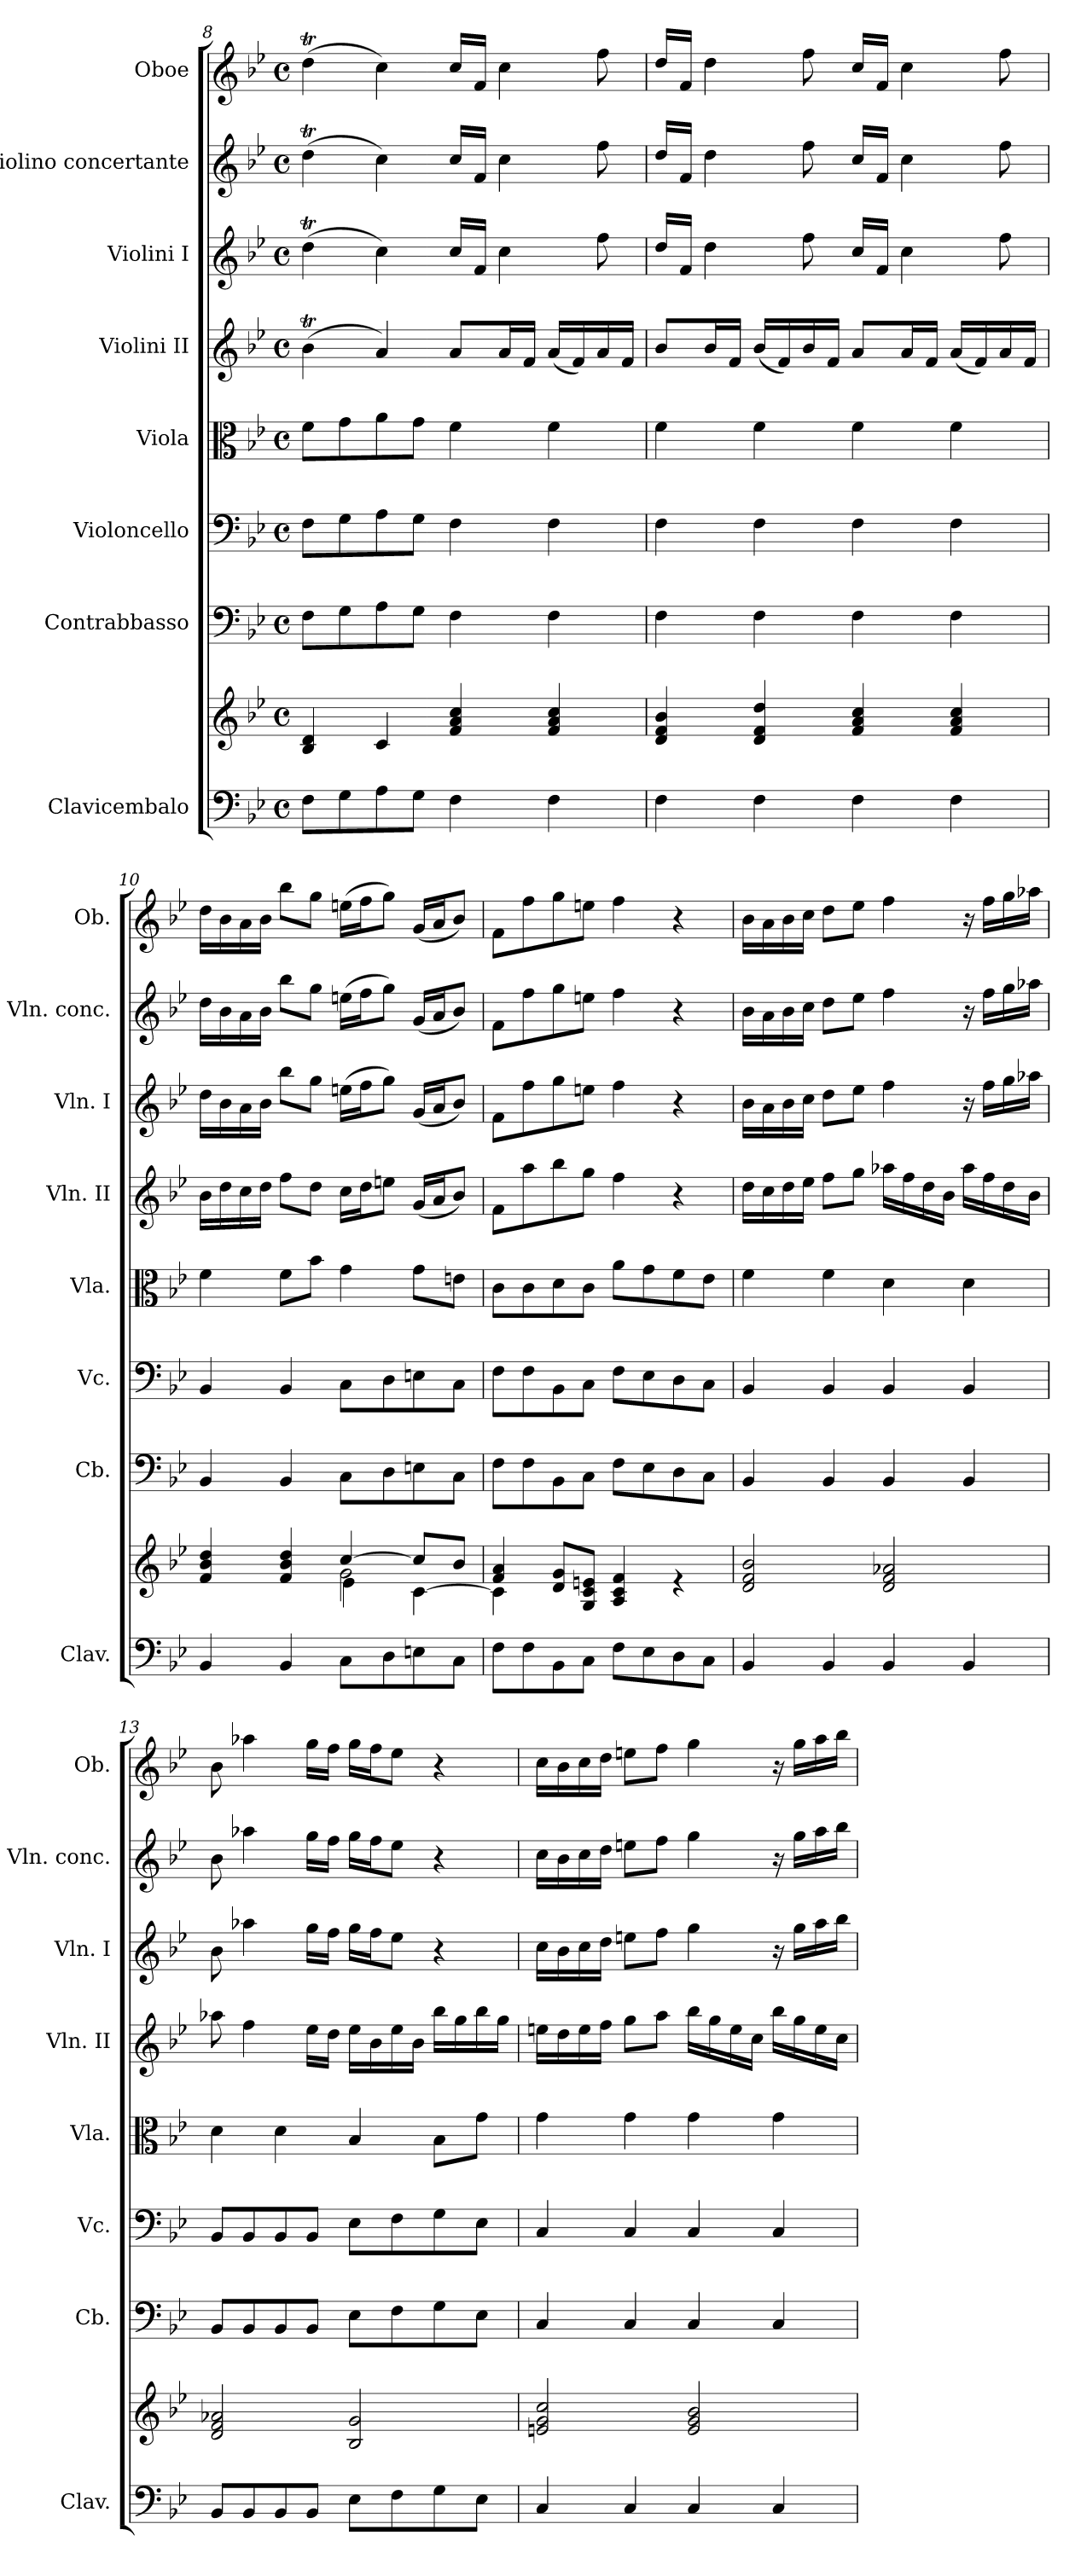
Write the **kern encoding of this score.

**kern	**kern	**kern	**kern	**kern	**kern	**kern	**kern	**kern
*part8	*part8	*part7	*part6	*part5	*part4	*part3	*part2	*part1
*staff9	*staff8	*staff7	*staff6	*staff5	*staff4	*staff3	*staff2	*staff1
*I"Clavicembalo	*	*I"Contrabbasso	*I"Violoncello	*I"Viola	*I"Violini II	*I"Violini I	*I"Violino concertante	*I"Oboe
*I'Clav.	*	*I'Cb.	*I'Vc.	*I'Vla.	*I'Vln. II	*I'Vln. I	*I'Vln. conc.	*I'Ob.
!!LO:PB:g=z
*clefF4	*clefG2	*clefF4	*clefF4	*clefC3	*clefG2	*clefG2	*clefG2	*clefG2
*	*	*ITrd7c12	*	*	*	*	*	*
*k[b-e-]	*k[b-e-]	*k[b-e-]	*k[b-e-]	*k[b-e-]	*k[b-e-]	*k[b-e-]	*k[b-e-]	*k[b-e-]
*M4/4	*M4/4	*M4/4	*M4/4	*M4/4	*M4/4	*M4/4	*M4/4	*M4/4
*met(c)	*met(c)	*met(c)	*met(c)	*met(c)	*met(c)	*met(c)	*met(c)	*met(c)
=8	=8	=8	=8	=8	=8	=8	=8	=8
8F\L	4B-/ 4d/	8FF\L	8F\L	8f\L	(>4b-T\	(>4ddt\	(>4ddt\	(>4ddt\
8G\	.	8GG\	8G\	8g\	.	.	.	.
8A\	4c/	8AA\	8A\	8a\	4a/)	4cc\)	4cc\)	4cc\)
8G\J	.	8GG\J	8G\J	8g\J	.	.	.	.
4F\	4f/ 4a/ 4cc/	4FF\	4F\	4f\	8a/L	16cc/LL	16cc/LL	16cc/LL
.	.	.	.	.	.	16f/JJ	16f/JJ	16f/JJ
.	.	.	.	.	16a/L	4cc\	4cc\	4cc\
.	.	.	.	.	16f/JJ	.	.	.
4F\	4f/ 4a/ 4cc/	4FF\	4F\	4f\	(<16a/LL	.	.	.
.	.	.	.	.	16f/)	.	.	.
.	.	.	.	.	16a/	8ff\	8ff\	8ff\
.	.	.	.	.	16f/JJ	.	.	.
=9	=9	=9	=9	=9	=9	=9	=9	=9
4F\	4d/ 4f/ 4b-/	4FF\	4F\	4f\	8b-/L	16dd/LL	16dd/LL	16dd/LL
.	.	.	.	.	.	16f/JJ	16f/JJ	16f/JJ
.	.	.	.	.	16b-/L	4dd\	4dd\	4dd\
.	.	.	.	.	16f/JJ	.	.	.
4F\	4d/ 4f/ 4dd/	4FF\	4F\	4f\	(<16b-/LL	.	.	.
.	.	.	.	.	16f/)	.	.	.
.	.	.	.	.	16b-/	8ff\	8ff\	8ff\
.	.	.	.	.	16f/JJ	.	.	.
4F\	4f/ 4a/ 4cc/	4FF\	4F\	4f\	8a/L	16cc/LL	16cc/LL	16cc/LL
.	.	.	.	.	.	16f/JJ	16f/JJ	16f/JJ
.	.	.	.	.	16a/L	4cc\	4cc\	4cc\
.	.	.	.	.	16f/JJ	.	.	.
4F\	4f/ 4a/ 4cc/	4FF\	4F\	4f\	(<16a/LL	.	.	.
.	.	.	.	.	16f/)	.	.	.
.	.	.	.	.	16a/	8ff\	8ff\	8ff\
.	.	.	.	.	16f/JJ	.	.	.
=10	=10	=10	=10	=10	=10	=10	=10	=10
*	*^	*	*	*	*	*	*	*
*	*	*^	*	*	*	*	*	*	*
4BB-/	4f/ 4b-/ 4dd/	2ryy	2ryy	4BBB-/	4BB-/	4f\	16b-\LL	16dd\LL	16dd\LL	16dd\LL
.	.	.	.	.	.	.	16dd\	16b-\	16b-\	16b-\
.	.	.	.	.	.	.	16cc\	16a\	16a\	16a\
.	.	.	.	.	.	.	16dd\JJ	16b-\JJ	16b-\JJ	16b-\JJ
4BB-/	4f/ 4b-/ 4dd/	.	.	4BBB-/	4BB-/	8f\L	8ff\L	8bb-\L	8bb-\L	8bb-\L
.	.	.	.	.	.	8b-\J	8dd\J	8gg\J	8gg\J	8gg\J
8C\L	[4cc/	2g\	4e-\	8CC\L	8C\L	4g\	16cc\LL	(>16een\LL	(>16een\LL	(>16een\LL
.	.	.	.	.	.	.	16dd\J	16ff\J	16ff\J	16ff\J
8D\	.	.	.	8DD\	8D\	.	8een\J	8gg\J)	8gg\J)	8gg\J)
8En\	8cc/L]	.	[4c\	8EEn\	8En\	8g\L	(<16g/LL	(<16g/LL	(<16g/LL	(<16g/LL
.	.	.	.	.	.	.	16a/J	16a/J	16a/J	16a/J
8C\J	8b-/J	.	.	8CC\J	8C\J	8en\J	8b-/J)	8b-/J)	8b-/J)	8b-/J)
*	*	*v	*v	*	*	*	*	*	*	*
!!LO:PB:g=z
=11	=11	=11	=11	=11	=11	=11	=11	=11	=11
8F\L	4f/ 4a/	4c\]	8FF\L	8F\L	8c\L	8f\L	8f\L	8f\L	8f\L
8F\	.	.	8FF\	8F\	8c\	8aa\	8ff\	8ff\	8ff\
8BB-\	8d/ 8g/L	2.ryy	8BBB-\	8BB-\	8d\	8bb-\	8gg\	8gg\	8gg\
8C\J	8G/ 8c/ 8en/J	.	8CC\J	8C\J	8c\J	8gg\J	8een\J	8een\J	8een\J
8F\L	4A/ 4c/ 4f/	.	8FF\L	8F\L	8a\L	4ff\	4ff\	4ff\	4ff\
8E-\	.	.	8EE-\	8E-\	8g\	.	.	.	.
8D\	4re	.	8DD\	8D\	8f\	4r	4r	4r	4r
8C\J	.	.	8CC\J	8C\J	8e-\J	.	.	.	.
*	*v	*v	*	*	*	*	*	*	*
=12	=12	=12	=12	=12	=12	=12	=12	=12
4BB-/	2d/ 2f/ 2b-/	4BBB-/	4BB-/	4f\	16dd\LL	16b-\LL	16b-\LL	16b-\LL
.	.	.	.	.	16cc\	16a\	16a\	16a\
.	.	.	.	.	16dd\	16b-\	16b-\	16b-\
.	.	.	.	.	16ee-\JJ	16cc\JJ	16cc\JJ	16cc\JJ
4BB-/	.	4BBB-/	4BB-/	4f\	8ff\L	8dd\L	8dd\L	8dd\L
.	.	.	.	.	8gg\J	8ee-\J	8ee-\J	8ee-\J
4BB-/	2d/ 2f/ 2a-X/	4BBB-/	4BB-/	4d\	16aa-X\LL	4ff\	4ff\	4ff\
.	.	.	.	.	16ff\	.	.	.
.	.	.	.	.	16dd\	.	.	.
.	.	.	.	.	16b-\JJ	.	.	.
4BB-/	.	4BBB-/	4BB-/	4d\	16aa-\LL	16r	16r	16r
.	.	.	.	.	16ff\	16ff\LL	16ff\LL	16ff\LL
.	.	.	.	.	16dd\	16gg\	16gg\	16gg\
.	.	.	.	.	16b-\JJ	16aa-X\JJ	16aa-X\JJ	16aa-X\JJ
=13	=13	=13	=13	=13	=13	=13	=13	=13
8BB-/L	2d/ 2f/ 2a-X/	8BBB-/L	8BB-/L	4d\	8aa-X\	8b-\	8b-\	8b-\
8BB-/	.	8BBB-/	8BB-/	.	4ff\	4aa-X\	4aa-X\	4aa-X\
8BB-/	.	8BBB-/	8BB-/	4d\	.	.	.	.
8BB-/J	.	8BBB-/J	8BB-/J	.	16ee-\LL	16gg\LL	16gg\LL	16gg\LL
.	.	.	.	.	16dd\JJ	16ff\JJ	16ff\JJ	16ff\JJ
8E-\L	2B-/ 2g/	8EE-\L	8E-\L	4B-/	16ee-\LL	16gg\LL	16gg\LL	16gg\LL
.	.	.	.	.	16b-\	16ff\J	16ff\J	16ff\J
8F\	.	8FF\	8F\	.	16ee-\	8ee-\J	8ee-\J	8ee-\J
.	.	.	.	.	16b-\JJ	.	.	.
8G\	.	8GG\	8G\	8B-\L	16bb-\LL	4r	4r	4r
.	.	.	.	.	16gg\	.	.	.
8E-\J	.	8EE-\J	8E-\J	8g\J	16bb-\	.	.	.
.	.	.	.	.	16gg\JJ	.	.	.
!!LO:PB:g=z
=14	=14	=14	=14	=14	=14	=14	=14	=14
4C/	2en/ 2g/ 2cc/	4CC/	4C/	4g\	16een\LL	16cc\LL	16cc\LL	16cc\LL
.	.	.	.	.	16dd\	16b-\	16b-\	16b-\
.	.	.	.	.	16ee\	16cc\	16cc\	16cc\
.	.	.	.	.	16ff\JJ	16dd\JJ	16dd\JJ	16dd\JJ
4C/	.	4CC/	4C/	4g\	8gg\L	8een\L	8een\L	8een\L
.	.	.	.	.	8aa\J	8ff\J	8ff\J	8ff\J
4C/	2e/ 2g/ 2b-/	4CC/	4C/	4g\	16bb-\LL	4gg\	4gg\	4gg\
.	.	.	.	.	16gg\	.	.	.
.	.	.	.	.	16ee\	.	.	.
.	.	.	.	.	16cc\JJ	.	.	.
4C/	.	4CC/	4C/	4g\	16bb-\LL	16r	16r	16r
.	.	.	.	.	16gg\	16gg\LL	16gg\LL	16gg\LL
.	.	.	.	.	16ee\	16aa\	16aa\	16aa\
.	.	.	.	.	16cc\JJ	16bb-\JJ	16bb-\JJ	16bb-\JJ
=	=	=	=	=	=	=	=	=
*-	*-	*-	*-	*-	*-	*-	*-	*-
